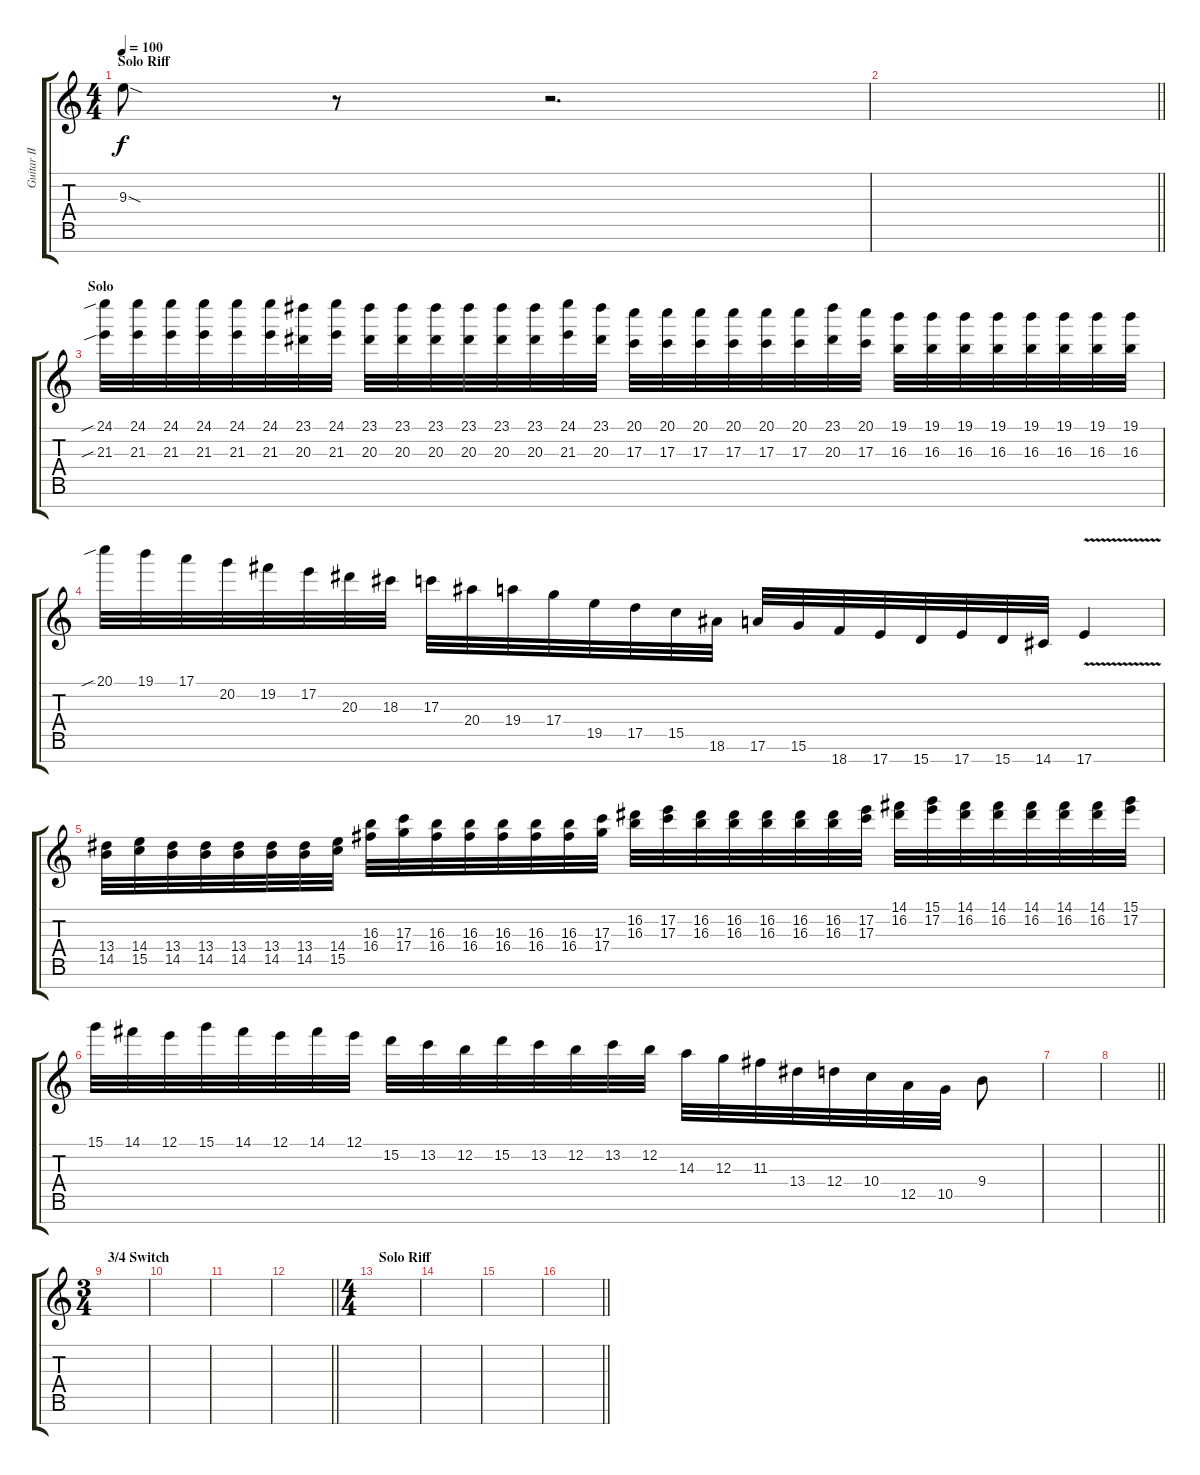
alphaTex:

\track ("Guitar II" "Guitar II") {instrument distortionguitar}
\staff {score tabs}
\tuning (E4 B3 G3 D3 A2 E2 B1) {hide}
\ts (4 4)
\section ("" "Solo Riff")
\tempo 100
\clef g2
\ks c
9.3{sod}.8{dy f} r.8 r.2{d} |
\barLineRight lightlight
|
\section ("" "Solo")
(24.1{sib} 21.3{sib}).32 (24.1 21.3).32 (24.1 21.3).32 (24.1 21.3).32 (24.1 21.3).32 (24.1 21.3).32 (23.1 20.3).32 (24.1 21.3).32 (23.1 20.3).32 (23.1 20.3).32 (23.1 20.3).32 (23.1 20.3).32 (23.1 20.3).32 (23.1 20.3).32 (24.1 21.3).32 (23.1 20.3).32 (20.1 17.3).32 (20.1 17.3).32 (20.1 17.3).32 (20.1 17.3).32 (20.1 17.3).32 (20.1 17.3).32 (23.1 20.3).32 (20.1 17.3).32 (19.1 16.3).32 (19.1 16.3).32 (19.1 16.3).32 (19.1 16.3).32 (19.1 16.3).32 (19.1 16.3).32 (19.1 16.3).32 (19.1 16.3).32 |
20.1{sib}.32 19.1.32 17.1.32 20.2.32 19.2.32 17.2.32 20.3.32 18.3.32 17.3.32 20.4.32 19.4.32 17.4.32 19.5.32 17.5.32 15.5.32 18.6.32 17.6.32 15.6.32 18.7.32 17.7.32 15.7.32 17.7.32 15.7.32 14.7.32 17.7{v}.4 |
(13.4 14.5).32 (14.4 15.5).32 (13.4 14.5).32 (13.4 14.5).32 (13.4 14.5).32 (13.4 14.5).32 (13.4 14.5).32 (14.4 15.5).32 (16.3 16.4).32 (17.3 17.4).32 (16.3 16.4).32 (16.3 16.4).32 (16.3 16.4).32 (16.3 16.4).32 (16.3 16.4).32 (17.3 17.4).32 (16.2 16.3).32 (17.2 17.3).32 (16.2 16.3).32 (16.2 16.3).32 (16.2 16.3).32 (16.2 16.3).32 (16.2 16.3).32 (17.2 17.3).32 (14.1 16.2).32 (15.1 17.2).32 (14.1 16.2).32 (14.1 16.2).32 (14.1 16.2).32 (14.1 16.2).32 (14.1 16.2).32 (15.1 17.2).32 |
15.1.32 14.1.32 12.1.32 15.1.32 14.1.32 12.1.32 14.1.32 12.1.32 15.2.32 13.2.32 12.2.32 15.2.32 13.2.32 12.2.32 13.2.32 12.2.32 14.3.32 12.3.32 11.3.32 13.4.32 12.4.32 10.4.32 12.5.32 10.5.32 9.4.8 |
|
\barLineRight lightlight
|
\ts (3 4)
\section ("" "3/4 Switch")
|
|
|
\barLineRight lightlight
|
\ts (4 4)
\section ("" "Solo Riff")
|
|
|
\barLineRight lightlight
